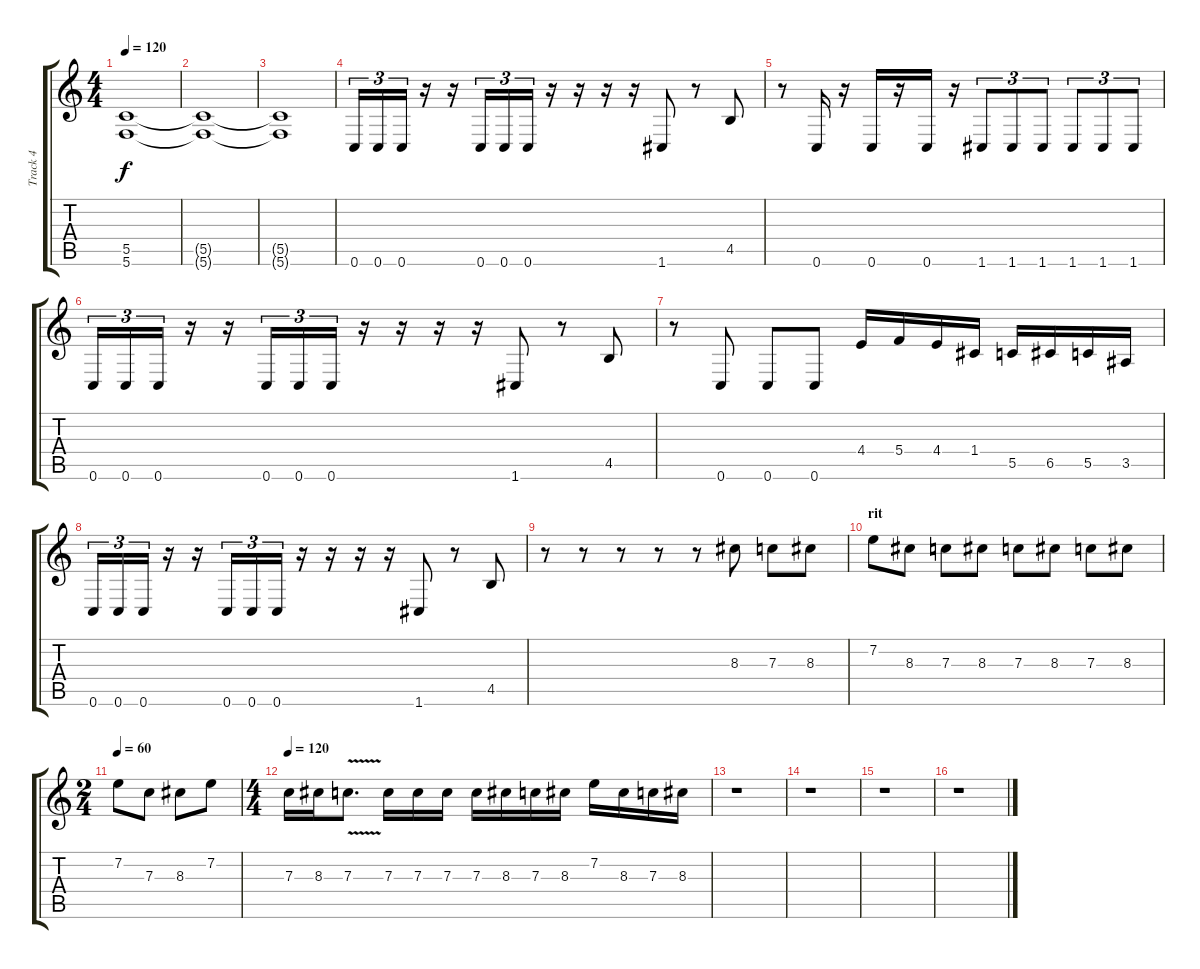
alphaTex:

\track ("Track 4" "Track 4") {instrument overdrivenguitar}
\staff {score tabs}
\tuning (D4 A3 F3 C3 G2 C2) {hide}
\ts (4 4)
\tempo 120
\clef g2
\ks c
(5.5{t} 5.6{t}).1{dy f} |
(5.5{t} 5.6{t}).1 |
(5.5{t} 5.6{t}).1 |
0.6.16{tu (3 2)} 0.6.16{tu (3 2)} 0.6.16{tu (3 2)} r.16 r.16 0.6.16{tu (3 2)} 0.6.16{tu (3 2)} 0.6.16{tu (3 2)} r.16 r.16 r.16 r.16 1.6.8 r.8 4.5.8 |
r.8 0.6.16 r.16 0.6.16 r.16 0.6.16 r.16 1.6.8{tu (3 2)} 1.6.8{tu (3 2)} 1.6.8{tu (3 2)} 1.6.8{tu (3 2)} 1.6.8{tu (3 2)} 1.6.8{tu (3 2)} |
0.6.16{tu (3 2)} 0.6.16{tu (3 2)} 0.6.16{tu (3 2)} r.16 r.16 0.6.16{tu (3 2)} 0.6.16{tu (3 2)} 0.6.16{tu (3 2)} r.16 r.16 r.16 r.16 1.6.8 r.8 4.5.8 |
r.8 0.6.8 0.6.8 0.6.8 4.4.16 5.4.16 4.4.16 1.4.16 5.5.16 6.5.16 5.5.16 3.5.16 |
0.6.16{tu (3 2)} 0.6.16{tu (3 2)} 0.6.16{tu (3 2)} r.16 r.16 0.6.16{tu (3 2)} 0.6.16{tu (3 2)} 0.6.16{tu (3 2)} r.16 r.16 r.16 r.16 1.6.8 r.8 4.5.8 |
r.8 r.8 r.8 r.8 r.8 8.3.8 7.3.8 8.3.8 |
\section ("" "rit")
7.2.8 8.3.8 7.3.8 8.3.8 7.3.8 8.3.8 7.3.8 8.3.8 |
\ts (2 4)
\tempo 60
7.2.8 7.3.8 8.3.8 7.2.8 |
\ts (4 4)
\tempo 120
7.3.16 8.3.16 7.3{v}.8{d} 7.3.16 7.3.16 7.3.16 7.3.16 8.3.16 7.3.16 8.3.16 7.2.16 8.3.16 7.3.16 8.3.16 |
r.1 |
r.1 |
r.1 |
r.1
